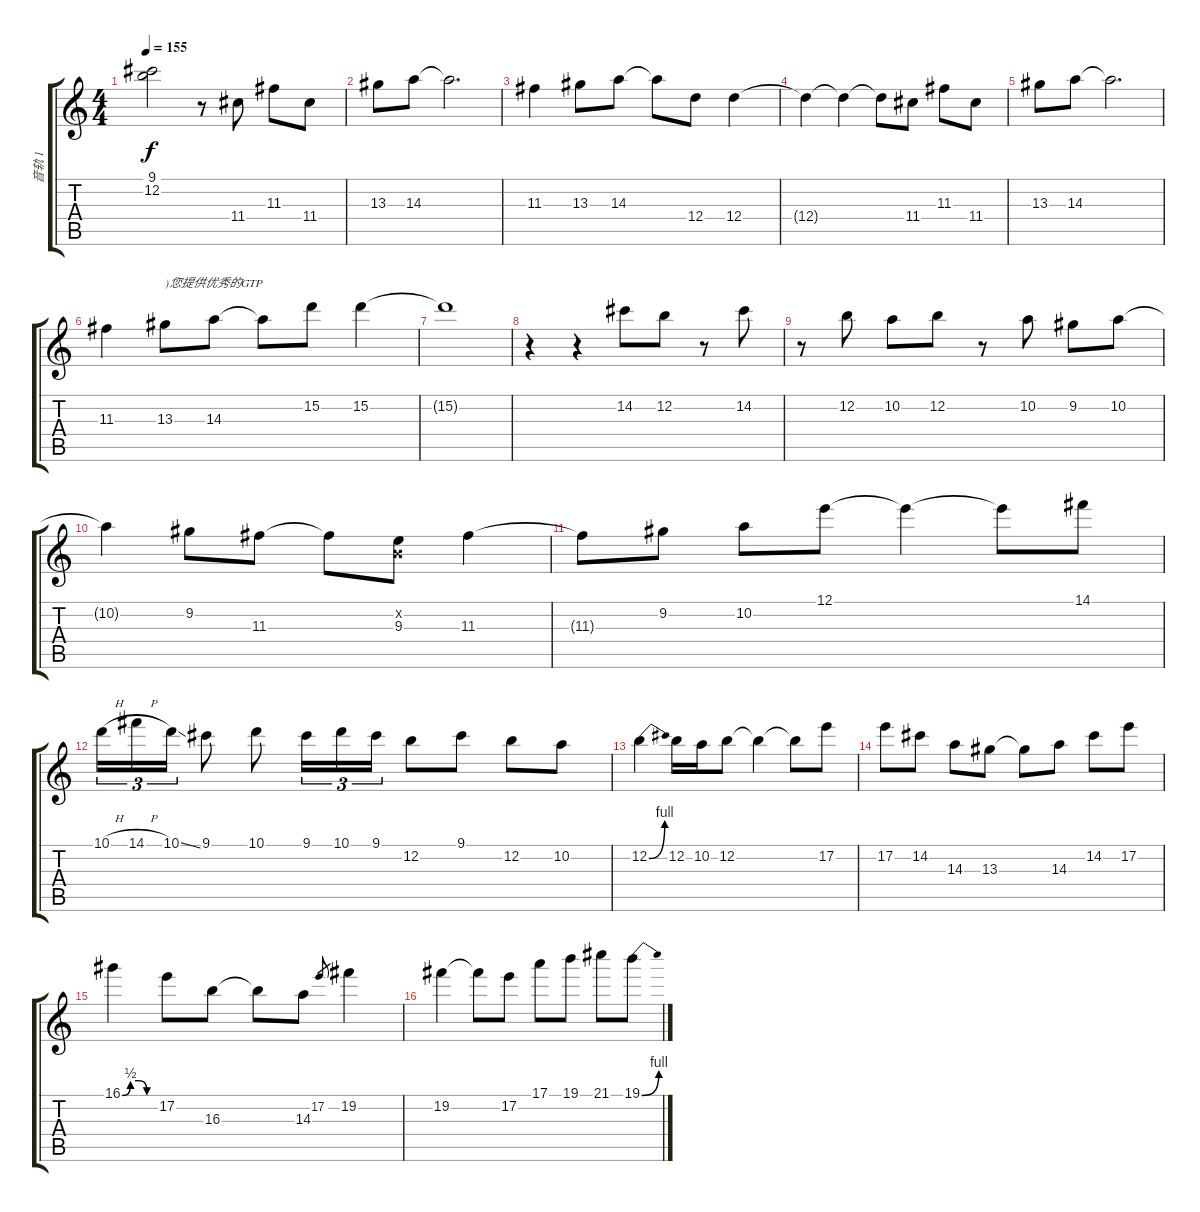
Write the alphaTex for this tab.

\track ("音轨 1" "音轨 1") {instrument overdrivenguitar}
\staff {score tabs}
\tuning (E4 B3 G3 D3 A2 E2) {hide}
\ts (4 4)
\tempo 155
\clef g2
\ks c
(9.1{t} 12.2{t}).2{dy f} r.8 11.4.8 11.3.8 11.4.8 |
13.3.8 14.3.8 14.3{t}.2{d} |
11.3.4 13.3.8 14.3.8 14.3{t}.8 12.4.8 12.4.4 |
12.4{t}.4 12.4{t}.4 12.4{t}.8 11.4.8 11.3.8 11.4.8 |
13.3.8 14.3.8 14.3{t}.2{d} |
11.3.4 13.3.8{txt ")您提供优秀的GTP"} 14.3.8 14.3{t}.8 15.2.8 15.2.4 |
15.2{t}.1 |
r.4 r.4 14.2.8 12.2.8 r.8 14.2.8 |
r.8 12.2.8 10.2.8 12.2.8 r.8 10.2.8 9.2.8 10.2.8 |
10.2{t}.4 9.2.8 11.3.8 11.3{t}.8 (0.2{x} 9.3).8 11.3.4 |
11.3{t}.8 9.2.8 10.2.8 12.1.8 12.1{t}.4 12.1{t}.8 14.1.8 |
10.1{h}.16{tu (3 2)} 14.1{h}.16{tu (3 2)} 10.1{ss}.16{tu (3 2)} 9.1.8 10.1.8 9.1.16{tu (3 2)} 10.1.16{tu (3 2)} 9.1.16{tu (3 2)} 12.2.8 9.1.8 12.2.8 10.2.8 |
12.2{be (bend 0 0 60 4)}.4 12.2.16 10.2.16 12.2.8 12.2{t}.4 12.2{t}.8 17.2.8 |
17.2.8 14.2.8 14.3.8 13.3.8 13.3{t}.8 14.3.8 14.2.8 17.2.8 |
16.1{be (custom 0 0 15 2 30 2 45 0 60 0)}.4 17.2.8 16.3.8 16.3{t}.8 14.3.8 17.2.8{gr} 19.2.4 |
19.2.4 19.2{t}.8 17.2.8 17.1.8 19.1.8 21.1.8 19.1{be (bend 0 0 60 4)}.8
